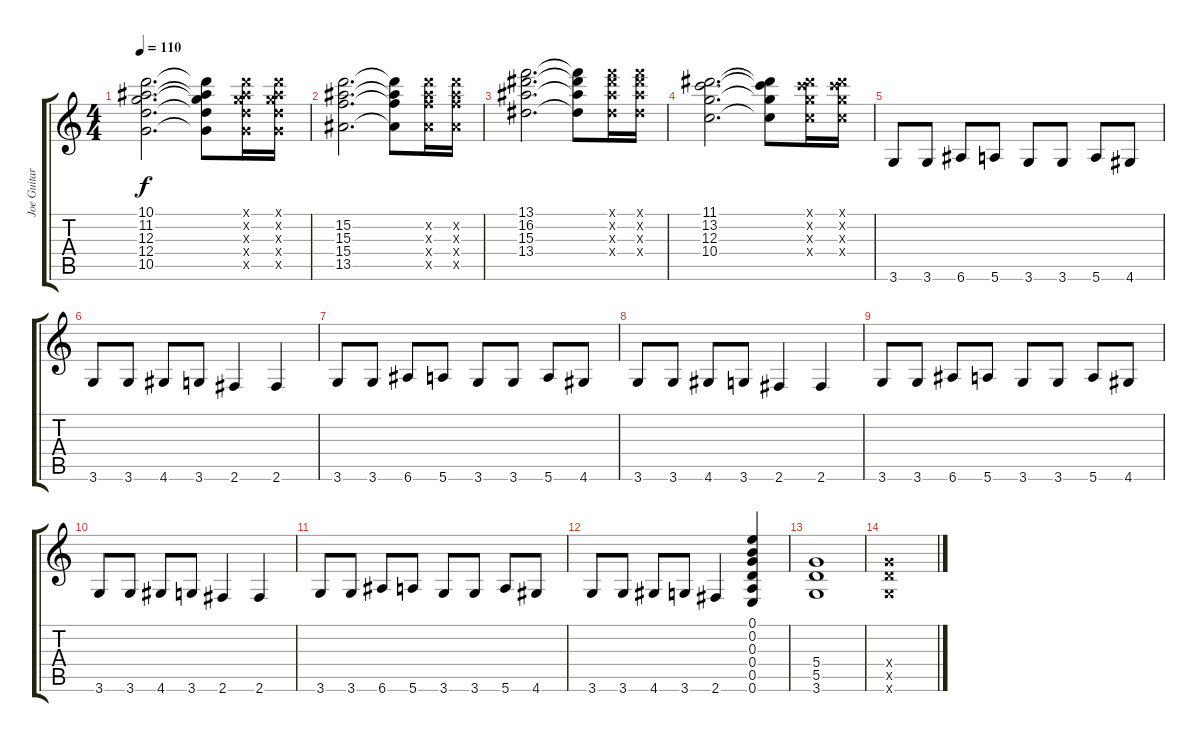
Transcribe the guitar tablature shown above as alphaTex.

\track ("Joe Guitar" "Joe Guitar") {instrument distortionguitar}
\staff {score tabs}
\tuning (E4 B3 G3 D3 A2 E2) {hide}
\ts (4 4)
\tempo 110
\clef g2
\ks c
(10.1 11.2 12.3 12.4 10.5).2{d dy f} (10.1{t} 11.2{t} 12.3{t} 12.4{t} 10.5{t}).8 (10.1{x} 11.2{x} 12.3{x} 12.4{x} 10.5{x}).16 (10.1{x} 11.2{x} 12.3{x} 12.4{x} 10.5{x}).16 |
(15.2 15.3 15.4 13.5).2{d} (15.2{t} 15.3{t} 15.4{t} 13.5{t}).8 (15.2{x} 15.3{x} 15.4{x} 13.5{x}).16 (15.2{x} 15.3{x} 15.4{x} 13.5{x}).16 |
(13.1 16.2 15.3 13.4).2{d} (13.1{t} 16.2{t} 15.3{t} 13.4{t}).8 (13.1{x} 16.2{x} 15.3{x} 13.4{x}).16 (13.1{x} 16.2{x} 15.3{x} 13.4{x}).16 |
(11.1 13.2 12.3 10.4).2{d} (11.1{t} 13.2{t} 12.3{t} 10.4{t}).8 (11.1{x} 13.2{x} 12.3{x} 10.4{x}).16 (11.1{x} 13.2{x} 12.3{x} 10.4{x}).16 |
3.6.8 3.6.8 6.6.8 5.6.8 3.6.8 3.6.8 5.6.8 4.6.8 |
3.6.8 3.6.8 4.6.8 3.6.8 2.6.4 2.6.4 |
3.6.8 3.6.8 6.6.8 5.6.8 3.6.8 3.6.8 5.6.8 4.6.8 |
3.6.8 3.6.8 4.6.8 3.6.8 2.6.4 2.6.4 |
3.6.8 3.6.8 6.6.8 5.6.8 3.6.8 3.6.8 5.6.8 4.6.8 |
3.6.8 3.6.8 4.6.8 3.6.8 2.6.4 2.6.4 |
3.6.8 3.6.8 6.6.8 5.6.8 3.6.8 3.6.8 5.6.8 4.6.8 |
3.6.8 3.6.8 4.6.8 3.6.8 2.6.4 (0.1 0.2 0.3 0.4 0.5 0.6).4 |
(5.4 5.5 3.6).1 |
(5.4{x} 5.5{x} 3.6{x}).1
